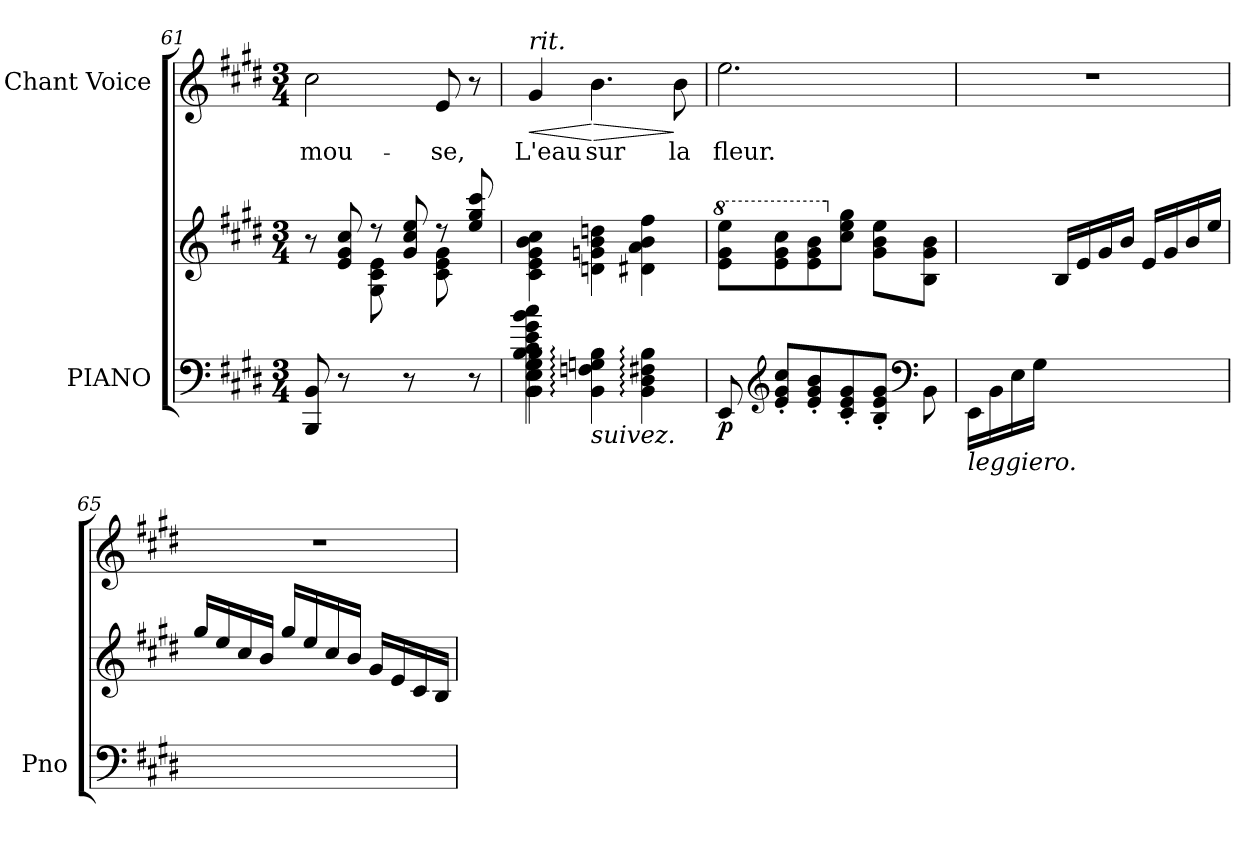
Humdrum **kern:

**kern	**kern	**dynam	**kern	**text	**dynam
*part2	*part2	*part2	*part1	*part1	*part1
*staff3	*staff2	*staff2/3	*staff1	*staff1	*staff1
*I"PIANO	*	*	*I"Chant Voice	*	*
*I'Pno	*	*	*	*	*
*clefF4	*clefG2	*	*clefG2	*	*
*k[f#c#g#d#]	*k[f#c#g#d#]	*	*k[f#c#g#d#]	*	*
*M3/4	*M3/4	*	*M3/4	*	*
=61	=61	=61	=61	=61	=61
*	*^	*	*	*	*
!	!	!	!	!	!LO:LY:b	!
8BBB/ 8BB/	8r	4ryy	.	2cc#\	mou-	.
8r	8e/ 8g#/ 8cc#/	.	.	.	.	.
8ryy	8r	8G#\ 8c#\ 8e\	.	.	.	.
8r	8g#/ 8cc#/ 8ee/	8ryy	.	.	.	.
!	!	!	!	!	!LO:LY:b	!
8ryy	8r	8c#\ 8e\ 8g#\	.	8e/	-se,	.
8r	8ee/ 8gg#/ 8ccc#/	8ryy	.	8r	.	.
=62	=62	=62	=62	=62	=62	=62
*^	*	*	*	*	*	*
!	!	!	!	!	!LO:TX:a:i:t=rit.	!	!
!	!	!	!	!	!	!LO:LY:b	!LO:HP:b
*	*	*v	*v	*	*	*	*
4BB\ 4E\ 4G#\ 4B\	4BB 4E 4G# 4B 4c# 4e 4g# 4b 4cc#	4c#\ 4e\ 4g#\ 4b\ 4cc#\	.	4g#/	L'eau	<
!LO:TX:b:i:t=suivez.	!	!	!	!	!	!
!	!	!	!	!	!LO:LY:b	!LO:HP:n=1:b
4BB\: 4Fn\: 4Gn\: 4B\:	2ryy	4dn\ 4gn\ 4b\ 4ddn\	.	4.b\	sur	[ >
4BB\: 4D#\: 4F#X\: 4B\:	.	4d#X\ 4a\ 4b\ 4ff#\	.	.	.	.
!	!	!	!	!	!LO:LY:b	!
.	.	.	.	8b\	la	]
*v	*v	*	*	*	*	*
!!LO:LB:g=z
=63	=63	=63	=63	=63	=63
*	*8va	*	*	*	*
!	!	!LO:DY:b=2	!	!LO:LY:b	!
8EE/	8ee\ 8gg#\ 8eee\L	p	2.ee\	fleur.	.
*clefG2	*	*	*	*	*
8e/' 8g#/' 8cc#/'L	8ee\ 8gg#\ 8ccc#\	.	.	.	.
8e/' 8g#/' 8b/'	8ee\ 8gg#\ 8bb\	.	.	.	.
*	*X8va	*	*	*	*
8c#/' 8e/' 8g#/'	8cc#\ 8ee\ 8gg#\J	.	.	.	.
8B/' 8e/' 8g#/'J	8g#\ 8b\ 8ee\L	.	.	.	.
*clefF4	*	*	*	*	*
8BB\	8B\ 8g#\ 8b\J	.	.	.	.
=64	=64	=64	=64	=64	=64
*	*^	*	*	*	*
!LO:TX:b:i:t=leggiero.	!	!	!	!	!	!
(16EE\LL	2.ryy	4ryy	.	2.r	.	.
16BB\	.	.	.	.	.	.
16E\	.	.	.	.	.	.
16G#\JJ	.	.	.	.	.	.
2ryy	.	16B/LL	.	.	.	.
.	.	16e/	.	.	.	.
.	.	16g#/	.	.	.	.
.	.	16b/JJ	.	.	.	.
*	*8va	*	*	*	*	*
.	.	16ee/LL	.	.	.	.
.	.	16gg#/	.	.	.	.
.	.	16bb/	.	.	.	.
.	.	16eee/JJ)	.	.	.	.
=65	=65	=65	=65	=65	=65	=65
2.ryy	2.ryy	16ggg#/LL	.	2.r	.	.
.	.	16eee/	.	.	.	.
.	.	16ccc#/	.	.	.	.
*	*X8va	*	*	*	*	*
.	.	16b/JJ	.	.	.	.
.	.	16gg#/LL	.	.	.	.
.	.	16ee/	.	.	.	.
.	.	16cc#/	.	.	.	.
.	.	16b/JJ	.	.	.	.
.	.	16g#/LL	.	.	.	.
.	.	16e/	.	.	.	.
.	.	16c#/	.	.	.	.
.	.	16B/JJ	.	.	.	.
*	*v	*v	*	*	*	*
=	=	=	=	=	=
*-	*-	*-	*-	*-	*-
